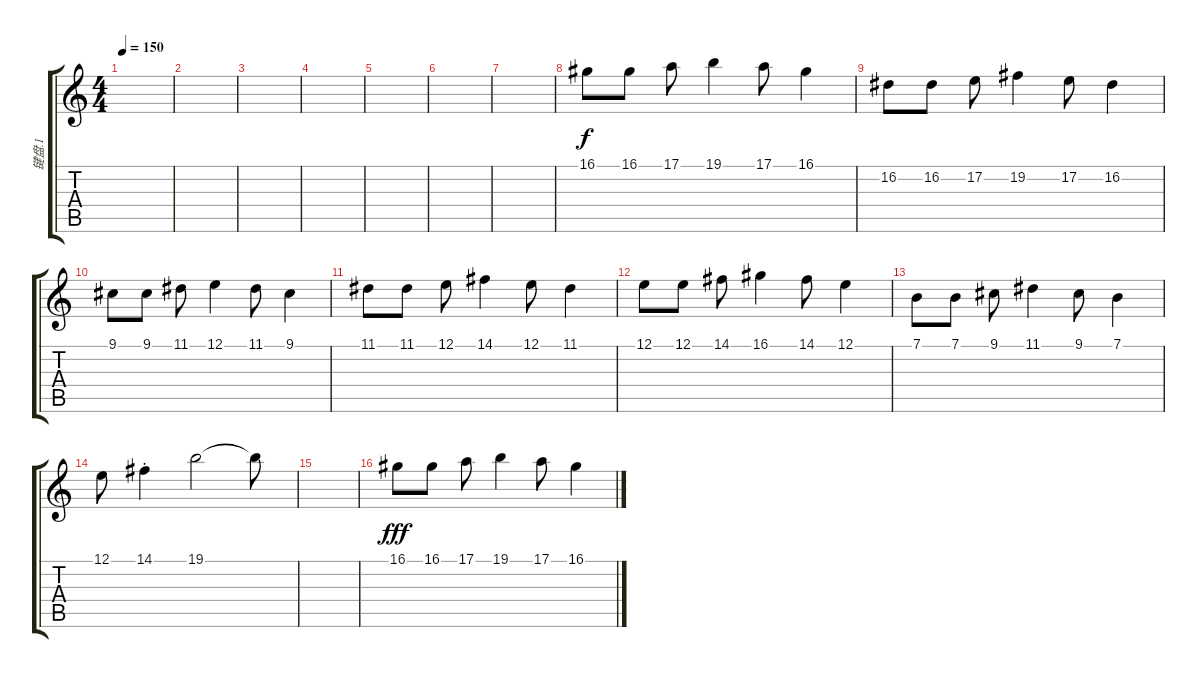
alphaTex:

\track ("键盘.1" "键盘.1") {instrument stringensemble1}
\staff {score tabs}
\tuning (E4 B3 G3 D3 A2 E2) {hide}
\ts (4 4)
\tempo 150
\clef g2
\ks c
|
|
|
|
|
|
|
16.1.8{volume 11} 16.1.8 17.1.8 19.1.4 17.1.8 16.1.4 |
16.2.8 16.2.8 17.2.8 19.2.4 17.2.8 16.2.4 |
9.1.8{dy f} 9.1.8 11.1.8 12.1.4 11.1.8 9.1.4 |
11.1.8 11.1.8 12.1.8 14.1.4 12.1.8 11.1.4 |
12.1.8 12.1.8 14.1.8 16.1.4 14.1.8 12.1.4 |
7.1.8 7.1.8 9.1.8 11.1.4 9.1.8 7.1.4 |
12.1.8 14.1{st}.4 19.1.2 19.1{t}.8 |
|
16.1.8{dy fff volume 12} 16.1.8 17.1.8 19.1.4 17.1.8 16.1.4
